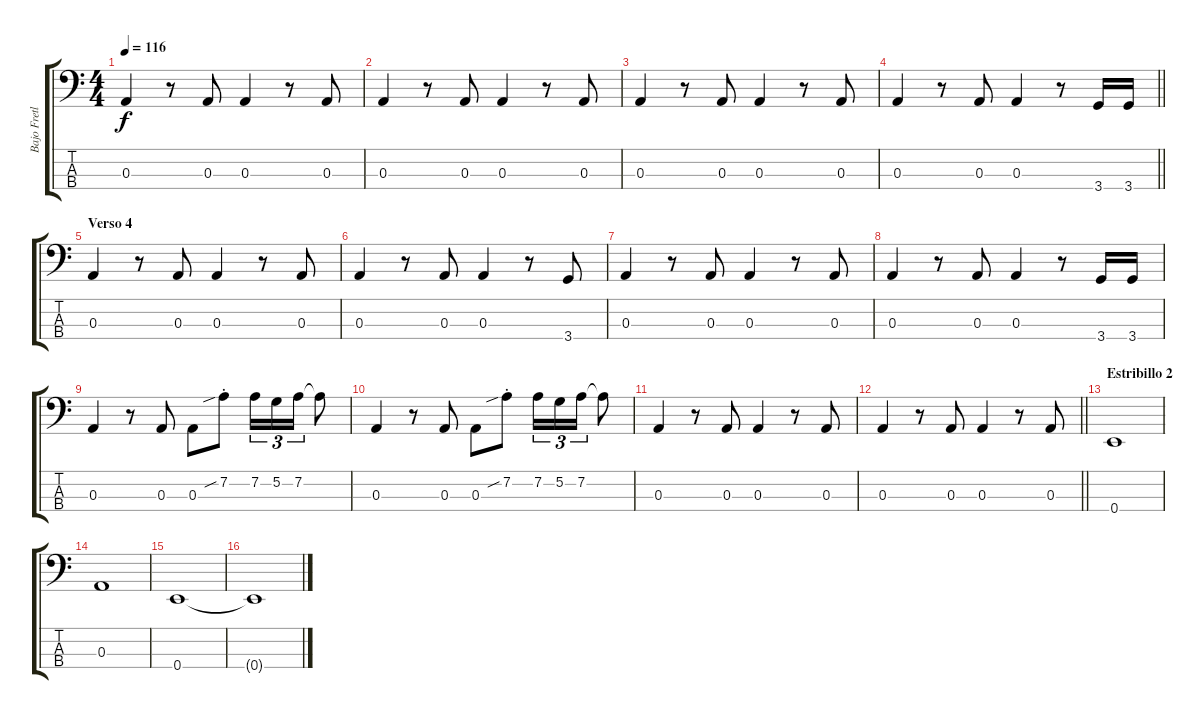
\track ("Bajo Fretless" "Bajo Fretl") {instrument electricbassfinger}
\staff {score tabs}
\tuning (G2 D2 A1 E1) {hide}
\ts (4 4)
\tempo 116
\clef f4
\ks c
0.3.4{dy f} r.8 0.3.8 0.3.4 r.8 0.3.8 |
0.3.4 r.8 0.3.8 0.3.4 r.8 0.3.8 |
0.3.4 r.8 0.3.8 0.3.4 r.8 0.3.8 |
\barLineRight lightlight
0.3.4 r.8 0.3.8 0.3.4 r.8 3.4.16 3.4.16 |
\section ("" "Verso 4")
0.3.4 r.8 0.3.8 0.3.4 r.8 0.3.8 |
0.3.4 r.8 0.3.8 0.3.4 r.8 3.4.8 |
0.3.4 r.8 0.3.8 0.3.4 r.8 0.3.8 |
0.3.4 r.8 0.3.8 0.3.4 r.8 3.4.16 3.4.16 |
0.3.4 r.8 0.3.8 0.3.8 7.2{sib st}.8 7.2.16{tu (3 2)} 5.2.16{tu (3 2)} 7.2.16{tu (3 2)} 7.2{t}.8 |
0.3.4 r.8 0.3.8 0.3.8 7.2{sib st}.8 7.2.16{tu (3 2)} 5.2.16{tu (3 2)} 7.2.16{tu (3 2)} 7.2{t}.8 |
0.3.4 r.8 0.3.8 0.3.4 r.8 0.3.8 |
\barLineRight lightlight
0.3.4 r.8 0.3.8 0.3.4 r.8 0.3.8 |
\section ("" "Estribillo 2")
0.4.1 |
0.3.1 |
0.4.1 |
0.4{t}.1
